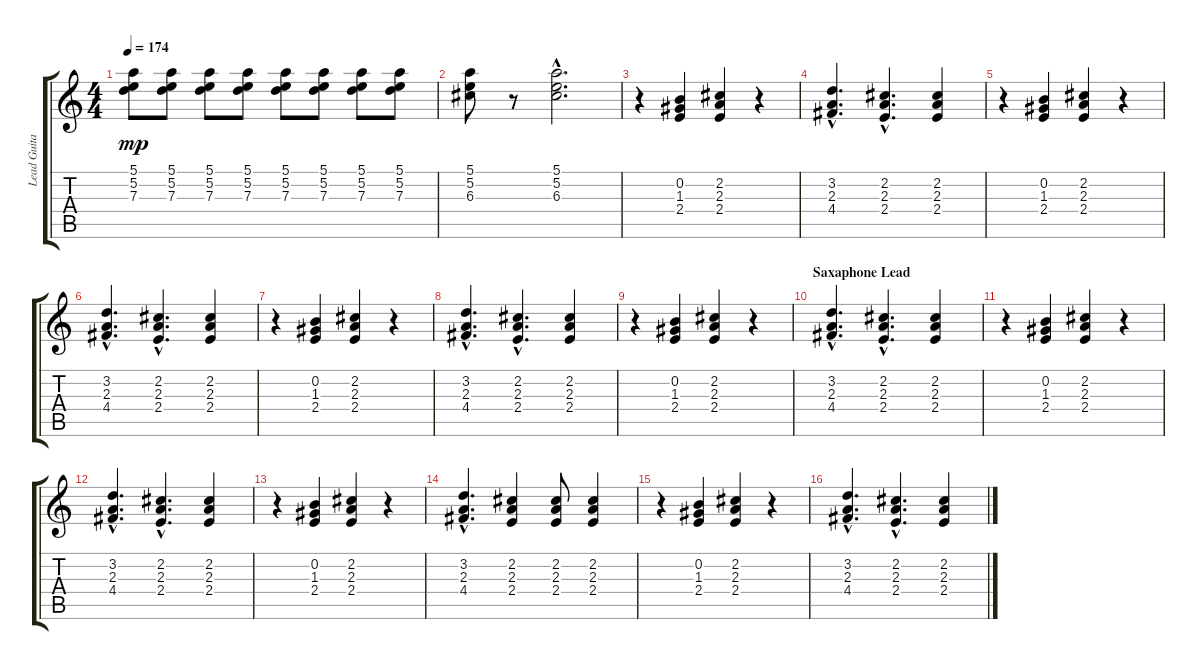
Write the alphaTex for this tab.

\track ("Lead Guitar Clean" "Lead Guita") {instrument electricguitarclean}
\staff {score tabs}
\tuning (E4 B3 G3 D3 A2 E2) {hide}
\ts (4 4)
\tempo 174
\clef g2
\ks c
(5.1 5.2 7.3).8{dy mp} (5.1 5.2 7.3).8 (5.1 5.2 7.3).8 (5.1 5.2 7.3).8 (5.1 5.2 7.3).8 (5.1 5.2 7.3).8 (5.1 5.2 7.3).8 (5.1 5.2 7.3).8 |
(5.1 5.2 6.3).8 r.8 (5.1{hac} 5.2{hac} 6.3{hac}).2{d} |
r.4 (0.2 1.3 2.4).4 (2.2 2.3 2.4).4 r.4 |
(3.2{hac} 2.3{hac} 4.4{hac}).4{d} (2.2{hac} 2.3{hac} 2.4{hac}).4{d} (2.2 2.3 2.4).4 |
r.4 (0.2 1.3 2.4).4 (2.2 2.3 2.4).4 r.4 |
(3.2{hac} 2.3{hac} 4.4{hac}).4{d} (2.2{hac} 2.3{hac} 2.4{hac}).4{d} (2.2 2.3 2.4).4 |
r.4 (0.2 1.3 2.4).4 (2.2 2.3 2.4).4 r.4 |
(3.2{hac} 2.3{hac} 4.4{hac}).4{d} (2.2{hac} 2.3{hac} 2.4{hac}).4{d} (2.2 2.3 2.4).4 |
r.4 (0.2 1.3 2.4).4 (2.2 2.3 2.4).4 r.4 |
\section ("" "Saxaphone Lead")
(3.2{hac} 2.3{hac} 4.4{hac}).4{d} (2.2{hac} 2.3{hac} 2.4{hac}).4{d} (2.2 2.3 2.4).4 |
r.4 (0.2 1.3 2.4).4 (2.2 2.3 2.4).4 r.4 |
(3.2{hac} 2.3{hac} 4.4{hac}).4{d} (2.2{hac} 2.3{hac} 2.4{hac}).4{d} (2.2 2.3 2.4).4 |
r.4 (0.2 1.3 2.4).4 (2.2 2.3 2.4).4 r.4 |
(3.2{hac} 2.3{hac} 4.4{hac}).4{d} (2.2 2.3 2.4).4 (2.2 2.3 2.4).8 (2.2 2.3 2.4).4 |
r.4 (0.2 1.3 2.4).4 (2.2 2.3 2.4).4 r.4 |
(3.2{hac} 2.3{hac} 4.4{hac}).4{d} (2.2{hac} 2.3{hac} 2.4{hac}).4{d} (2.2 2.3 2.4).4
